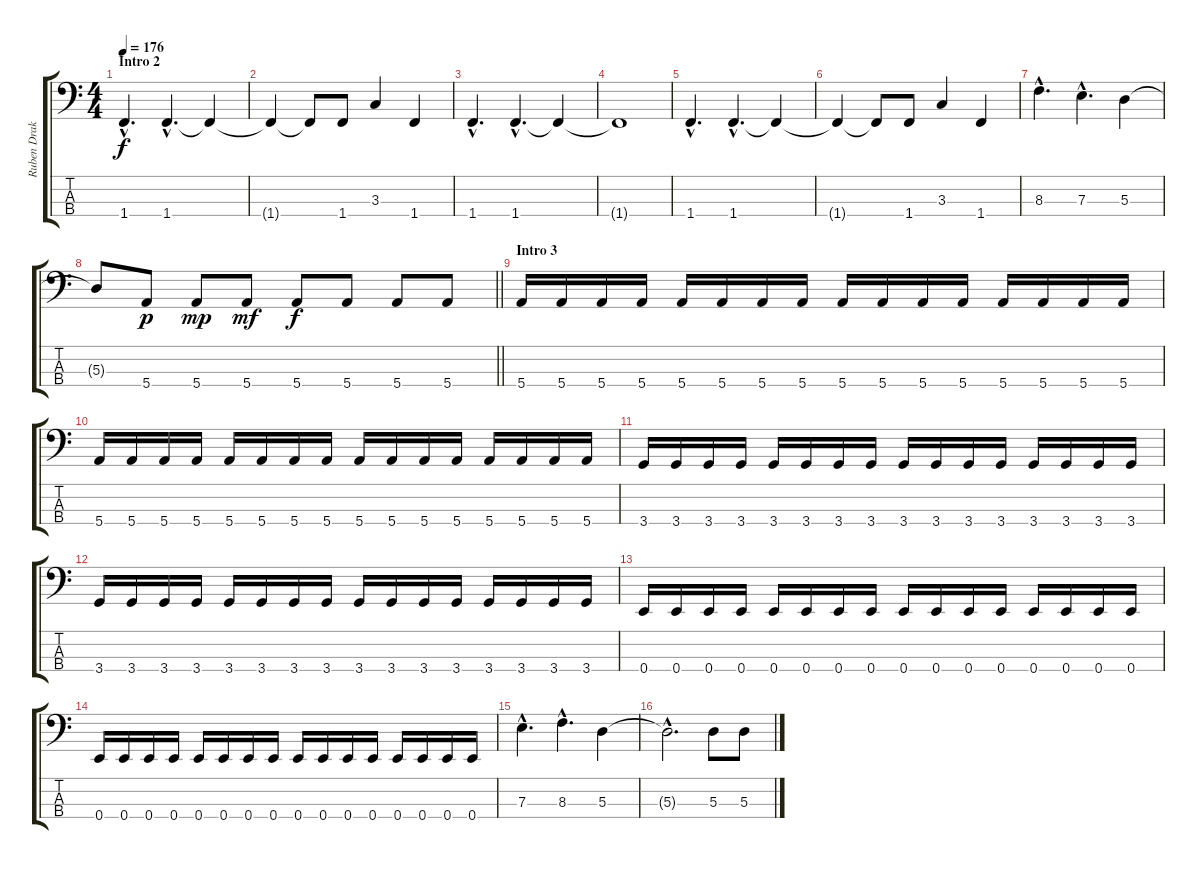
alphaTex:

\track ("Ruben Drake" "Ruben Drak") {instrument electricbasspick}
\staff {score tabs}
\tuning (G2 D2 A1 E1) {hide}
\ts (4 4)
\section ("" "Intro 2")
\tempo 176
\clef f4
\ks c
1.4{hac}.4{d dy f} 1.4{hac}.4{d} 1.4{t}.4 |
1.4{t}.4 1.4{t}.8 1.4.8 3.3.4 1.4.4 |
1.4{hac}.4{d} 1.4{hac}.4{d} 1.4{t}.4 |
1.4{t}.1 |
1.4{hac}.4{d} 1.4{hac}.4{d} 1.4{t}.4 |
1.4{t}.4 1.4{t}.8 1.4.8 3.3.4 1.4.4 |
8.3{hac}.4{d} 7.3{hac}.4{d} 5.3.4 |
\barLineRight lightlight
5.3{t}.8 5.4.8{dy p} 5.4.8{dy mp} 5.4.8{dy mf} 5.4.8{dy f} 5.4.8 5.4.8 5.4.8 |
\section ("" "Intro 3")
5.4.16 5.4.16 5.4.16 5.4.16 5.4.16 5.4.16 5.4.16 5.4.16 5.4.16 5.4.16 5.4.16 5.4.16 5.4.16 5.4.16 5.4.16 5.4.16 |
5.4.16 5.4.16 5.4.16 5.4.16 5.4.16 5.4.16 5.4.16 5.4.16 5.4.16 5.4.16 5.4.16 5.4.16 5.4.16 5.4.16 5.4.16 5.4.16 |
3.4.16 3.4.16 3.4.16 3.4.16 3.4.16 3.4.16 3.4.16 3.4.16 3.4.16 3.4.16 3.4.16 3.4.16 3.4.16 3.4.16 3.4.16 3.4.16 |
3.4.16 3.4.16 3.4.16 3.4.16 3.4.16 3.4.16 3.4.16 3.4.16 3.4.16 3.4.16 3.4.16 3.4.16 3.4.16 3.4.16 3.4.16 3.4.16 |
0.4.16 0.4.16 0.4.16 0.4.16 0.4.16 0.4.16 0.4.16 0.4.16 0.4.16 0.4.16 0.4.16 0.4.16 0.4.16 0.4.16 0.4.16 0.4.16 |
0.4.16 0.4.16 0.4.16 0.4.16 0.4.16 0.4.16 0.4.16 0.4.16 0.4.16 0.4.16 0.4.16 0.4.16 0.4.16 0.4.16 0.4.16 0.4.16 |
7.3{hac}.4{d} 8.3{hac}.4{d} 5.3.4 |
5.3{hac t}.2{d} 5.3.8 5.3.8
